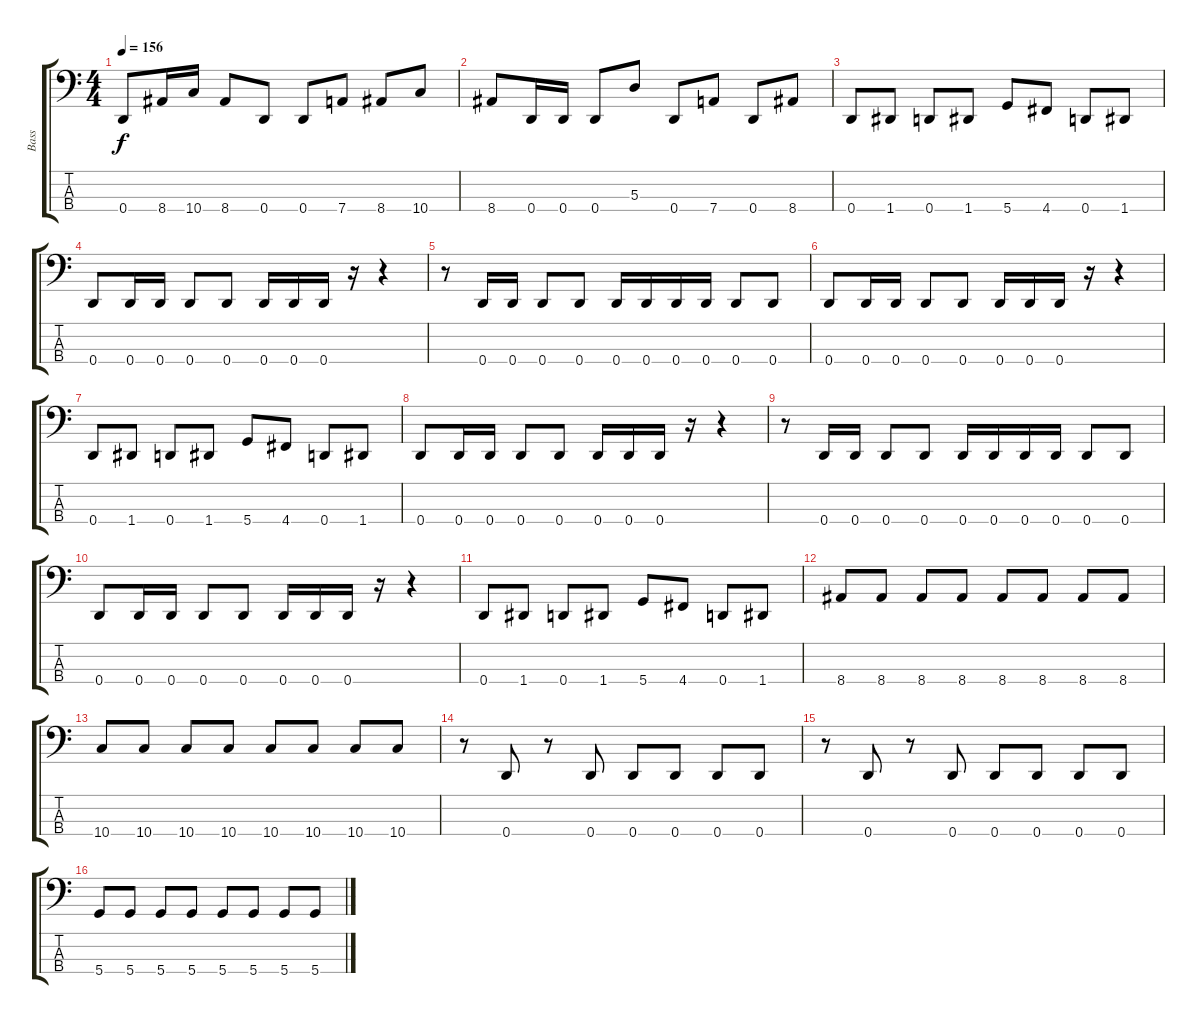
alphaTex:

\track ("Bass" "Bass") {instrument electricbassfinger}
\staff {score tabs}
\tuning (G2 D2 A1 D1) {hide}
\ts (4 4)
\tempo 156
\clef f4
\ks c
0.4.8{dy f} 8.4.16 10.4.16 8.4.8 0.4.8 0.4.8 7.4.8 8.4.8 10.4.8 |
8.4.8 0.4.16 0.4.16 0.4.8 5.3.8 0.4.8 7.4.8 0.4.8 8.4.8 |
0.4.8 1.4.8 0.4.8 1.4.8 5.4.8 4.4.8 0.4.8 1.4.8 |
0.4.8 0.4.16 0.4.16 0.4.8 0.4.8 0.4.16 0.4.16 0.4.16 r.16 r.4 |
r.8 0.4.16 0.4.16 0.4.8 0.4.8 0.4.16 0.4.16 0.4.16 0.4.16 0.4.8 0.4.8 |
0.4.8 0.4.16 0.4.16 0.4.8 0.4.8 0.4.16 0.4.16 0.4.16 r.16 r.4 |
0.4.8 1.4.8 0.4.8 1.4.8 5.4.8 4.4.8 0.4.8 1.4.8 |
0.4.8 0.4.16 0.4.16 0.4.8 0.4.8 0.4.16 0.4.16 0.4.16 r.16 r.4 |
r.8 0.4.16 0.4.16 0.4.8 0.4.8 0.4.16 0.4.16 0.4.16 0.4.16 0.4.8 0.4.8 |
0.4.8 0.4.16 0.4.16 0.4.8 0.4.8 0.4.16 0.4.16 0.4.16 r.16 r.4 |
0.4.8 1.4.8 0.4.8 1.4.8 5.4.8 4.4.8 0.4.8 1.4.8 |
8.4.8 8.4.8 8.4.8 8.4.8 8.4.8 8.4.8 8.4.8 8.4.8 |
10.4.8 10.4.8 10.4.8 10.4.8 10.4.8 10.4.8 10.4.8 10.4.8 |
r.8 0.4.8 r.8 0.4.8 0.4.8 0.4.8 0.4.8 0.4.8 |
r.8 0.4.8 r.8 0.4.8 0.4.8 0.4.8 0.4.8 0.4.8 |
5.4.8 5.4.8 5.4.8 5.4.8 5.4.8 5.4.8 5.4.8 5.4.8
